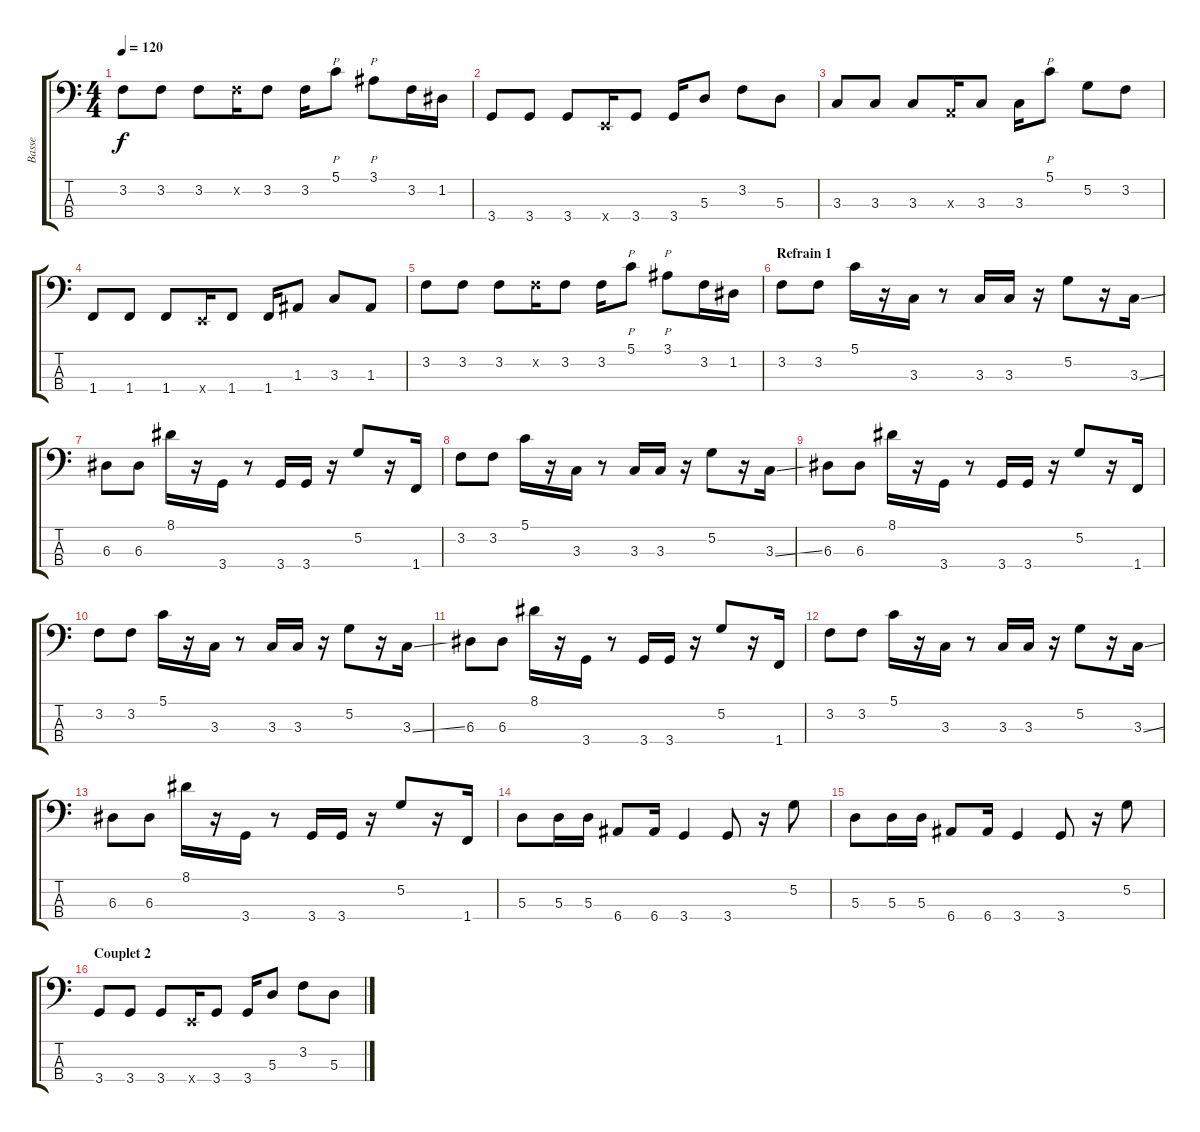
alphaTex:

\track ("Basse" "Basse") {instrument electricbassfinger}
\staff {score tabs}
\tuning (G2 D2 A1 E1) {hide}
\ts (4 4)
\tempo 120
\clef f4
\ks c
3.2.8{dy f} 3.2.8 3.2.8 3.2{x}.16 3.2.8 3.2.16 5.1.8{p} 3.1.8{p} 3.2.16 1.2.16 |
3.4.8 3.4.8 3.4.8 0.4{x}.16 3.4.8 3.4.16 5.3.8 3.2.8 5.3.8 |
3.3.8 3.3.8 3.3.8 0.3{x}.16 3.3.8 3.3.16 5.1.8{p} 5.2.8 3.2.8 |
1.4.8 1.4.8 1.4.8 0.4{x}.16 1.4.8 1.4.16 1.3.8 3.3.8 1.3.8 |
3.2.8 3.2.8 3.2.8 3.2{x}.16 3.2.8 3.2.16 5.1.8{p} 3.1.8{p} 3.2.16 1.2.16 |
\section ("" "Refrain 1")
3.2.8 3.2.8 5.1.16 r.16 3.3.16 r.8 3.3.16 3.3.16 r.16 5.2.8 r.16 3.3{ss}.16 |
6.3.8 6.3.8 8.1.16 r.16 3.4.16 r.8 3.4.16 3.4.16 r.16 5.2.8 r.16 1.4.16 |
3.2.8 3.2.8 5.1.16 r.16 3.3.16 r.8 3.3.16 3.3.16 r.16 5.2.8 r.16 3.3{ss}.16 |
6.3.8 6.3.8 8.1.16 r.16 3.4.16 r.8 3.4.16 3.4.16 r.16 5.2.8 r.16 1.4.16 |
3.2.8 3.2.8 5.1.16 r.16 3.3.16 r.8 3.3.16 3.3.16 r.16 5.2.8 r.16 3.3{ss}.16 |
6.3.8 6.3.8 8.1.16 r.16 3.4.16 r.8 3.4.16 3.4.16 r.16 5.2.8 r.16 1.4.16 |
3.2.8 3.2.8 5.1.16 r.16 3.3.16 r.8 3.3.16 3.3.16 r.16 5.2.8 r.16 3.3{ss}.16 |
6.3.8 6.3.8 8.1.16 r.16 3.4.16 r.8 3.4.16 3.4.16 r.16 5.2.8 r.16 1.4.16 |
5.3.8 5.3.16 5.3.16 6.4.8 6.4.16 3.4.4 3.4.8 r.16 5.2.8 |
5.3.8 5.3.16 5.3.16 6.4.8 6.4.16 3.4.4 3.4.8 r.16 5.2.8 |
\section ("" "Couplet 2")
3.4.8 3.4.8 3.4.8 0.4{x}.16 3.4.8 3.4.16 5.3.8 3.2.8 5.3.8
